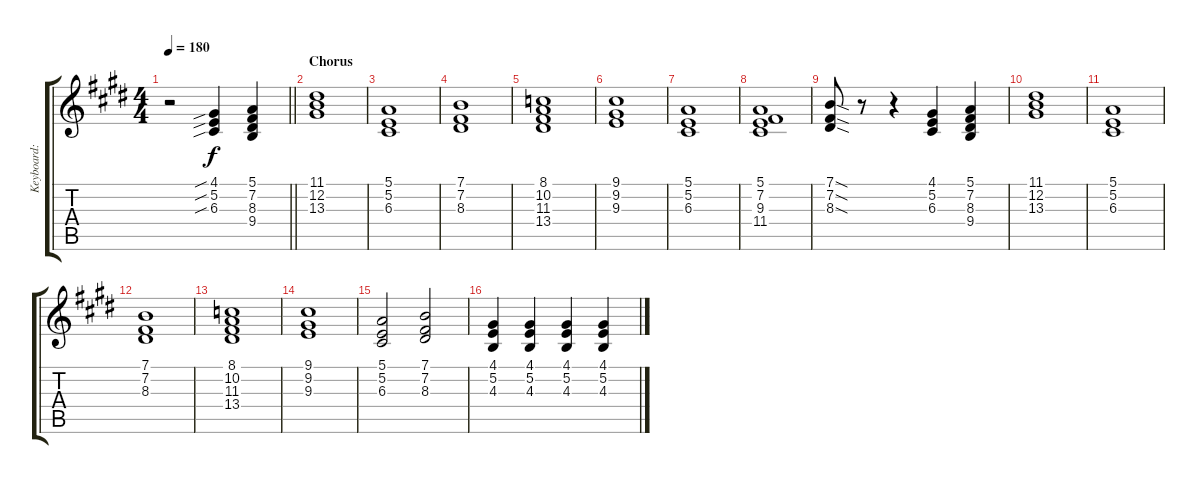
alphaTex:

\track ("Keyboard: Tsugumi Kotobuki" "Keyboard: ") {instrument lead1square}
\staff {score tabs}
\tuning (E4 B3 G3 D3 A2 E2) {hide}
\ts (4 4)
\tempo 180
\clef g2
\barLineRight lightlight
\ks e
r.2{dy f} (4.1{sib} 5.2{sib} 6.3{sib}).4 (5.1 7.2 8.3 9.4).4 |
\section ("" "Chorus")
(11.1 12.2 13.3).1 |
(5.1 5.2 6.3).1 |
(7.1 7.2 8.3).1 |
(8.1 10.2 11.3 13.4).1 |
(9.1 9.2 9.3).1 |
(5.1 5.2 6.3).1 |
(5.1 7.2 9.3 11.4).1 |
(7.1{sod} 7.2{sod} 8.3{sod}).8 r.8 r.4 (4.1 5.2 6.3).4 (5.1 7.2 8.3 9.4).4 |
(11.1 12.2 13.3).1 |
(5.1 5.2 6.3).1 |
(7.1 7.2 8.3).1 |
(8.1 10.2 11.3 13.4).1 |
(9.1 9.2 9.3).1 |
(5.1 5.2 6.3).2 (7.1 7.2 8.3).2 |
(4.1 5.2 4.3).4 (4.1 5.2 4.3).4 (4.1 5.2 4.3).4 (4.1 5.2 4.3).4
